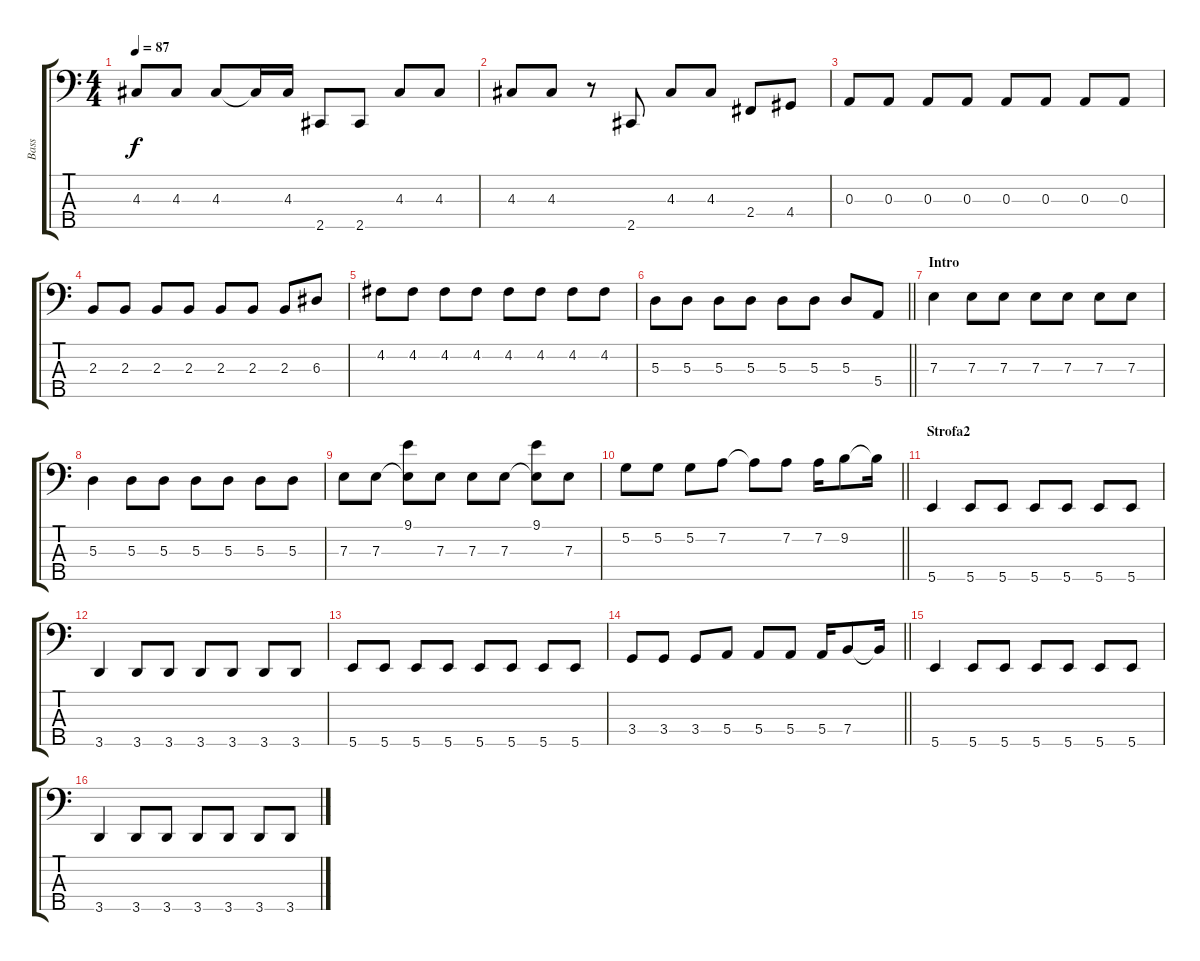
\track ("Bass" "Bass") {instrument electricbassfinger}
\staff {score tabs}
\tuning (G2 D2 A1 E1 B0) {hide}
\ts (4 4)
\tempo 87
\clef f4
\ks c
4.3.8{dy f} 4.3.8 4.3.8 4.3{t}.16 4.3.16 2.5.8 2.5.8 4.3.8 4.3.8 |
4.3.8 4.3.8 r.8 2.5.8 4.3.8 4.3.8 2.4.8 4.4.8 |
0.3.8 0.3.8 0.3.8 0.3.8 0.3.8 0.3.8 0.3.8 0.3.8 |
2.3.8 2.3.8 2.3.8 2.3.8 2.3.8 2.3.8 2.3.8 6.3.8 |
4.2.8 4.2.8 4.2.8 4.2.8 4.2.8 4.2.8 4.2.8 4.2.8 |
\barLineRight lightlight
5.3.8 5.3.8 5.3.8 5.3.8 5.3.8 5.3.8 5.3.8 5.4.8 |
\section ("" "Intro")
7.3.4 7.3.8 7.3.8 7.3.8 7.3.8 7.3.8 7.3.8 |
5.3.4 5.3.8 5.3.8 5.3.8 5.3.8 5.3.8 5.3.8 |
7.3.8 7.3.8 (9.1 7.3{t}).8 7.3.8 7.3.8 7.3.8 (9.1 7.3{t}).8 7.3.8 |
\barLineRight lightlight
5.2.8 5.2.8 5.2.8 7.2.8 7.2{t}.8 7.2.8 7.2.16 9.2.8 9.2{t}.16 |
\section ("" "Strofa2")
5.5.4{volume 16} 5.5.8 5.5.8 5.5.8 5.5.8 5.5.8 5.5.8 |
3.5.4 3.5.8 3.5.8 3.5.8 3.5.8 3.5.8 3.5.8 |
5.5.8 5.5.8 5.5.8 5.5.8 5.5.8 5.5.8 5.5.8 5.5.8 |
\barLineRight lightlight
3.4.8 3.4.8 3.4.8 5.4.8 5.4.8 5.4.8 5.4.16 7.4.8 7.4{t}.16 |
5.5.4 5.5.8 5.5.8 5.5.8 5.5.8 5.5.8 5.5.8 |
3.5.4 3.5.8 3.5.8 3.5.8 3.5.8 3.5.8 3.5.8
